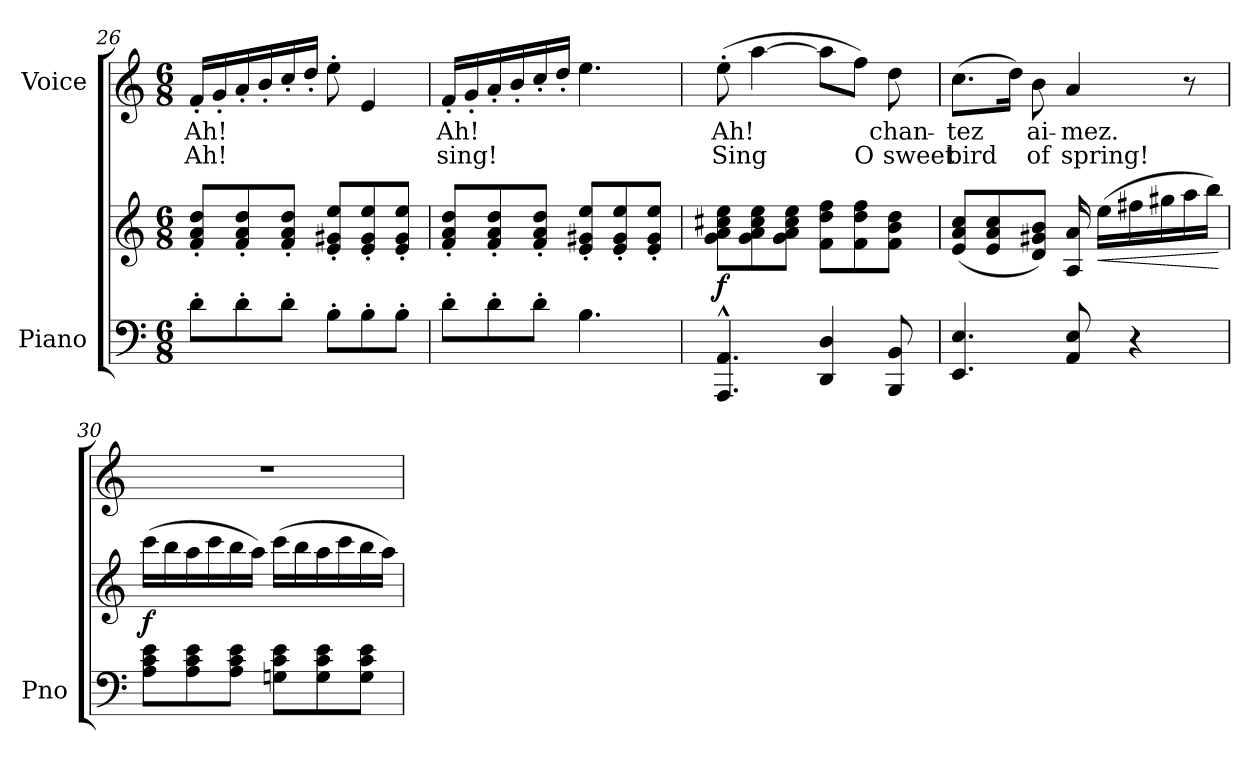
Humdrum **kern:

**kern	**kern	**dynam	**kern	**text	**text
*part2	*part2	*part2	*part1	*part1	*part1
*staff3	*staff2	*staff2/3	*staff1	*staff1	*staff1
*I"Piano	*	*	*I"Voice	*	*
*I'Pno	*	*	*	*	*
*clefF4	*clefG2	*	*clefG2	*	*
*k[]	*k[]	*	*k[]	*	*
*M6/8	*M6/8	*	*M6/8	*	*
=26	=26	=26	=26	=26	=26
!	!	!	!	!LO:LY:b	!LO:LY:b
8d'\L	8f/' 8a/' 8dd/'L	.	16f'/LL	Ah!	Ah!
.	.	.	16g'/	.	.
8d'\	8f/' 8a/' 8dd/'	.	16a'/	.	.
.	.	.	16b'/	.	.
8d'\J	8f/' 8a/' 8dd/'J	.	16cc'/	.	.
.	.	.	16dd'/JJ	.	.
8B'\L	8e/' 8g#X/' 8ee/'L	.	8ee'\	.	.
8B'\	8e/' 8g#/' 8ee/'	.	4e/	.	.
8B'\J	8e/' 8g#/' 8ee/'J	.	.	.	.
!!LO:LB:g=z
=27	=27	=27	=27	=27	=27
!	!	!	!	!LO:LY:b	!LO:LY:b
8d'\L	8f/' 8a/' 8dd/'L	.	16f'/LL	Ah!	sing!
.	.	.	16g'/	.	.
8d'\	8f/' 8a/' 8dd/'	.	16a'/	.	.
.	.	.	16b'/	.	.
8d'\J	8f/' 8a/' 8dd/'J	.	16cc'/	.	.
.	.	.	16dd'/JJ	.	.
4.B\	8e/' 8g#X/' 8ee/'L	.	4.ee\	.	.
.	8e/' 8g#/' 8ee/'	.	.	.	.
.	8e/' 8g#/' 8ee/'J	.	.	.	.
!!LO:LB:g=z
=28	=28	=28	=28	=28	=28
!	!	!LO:DY:b	!	!LO:LY:b	!LO:LY:b
4.AAA/^^ 4.AA/^^	8g\ 8a\ 8cc#X\ 8ee\L	f	(8ee'\	Ah!	Sing
.	8g\ 8a\ 8cc#\ 8ee\	.	[4aa\	.	.
.	8g\ 8a\ 8cc#\ 8ee\J	.	.	.	.
4DD/ 4D/	8f\ 8dd\ 8ff\L	.	8aa\L]	.	.
!	!	!	!	!	!LO:LY:b
.	8f\ 8dd\ 8ff\	.	8ff\J)	.	O
!	!	!	!	!LO:LY:b	!LO:LY:b
8BBB/ 8BB/	8f\ 8b\ 8dd\J	.	8dd\	chan-	sweet
=29	=29	=29	=29	=29	=29
!	!	!	!	!LO:LY:b	!LO:LY:b
4.EE/ 4.E/	(8e/ 8a/ 8cc/L	.	(8.cc\L	-tez	bird
.	8e/ 8a/ 8cc/	.	.	.	.
.	.	.	16dd\Jk)	.	.
!	!	!	!	!LO:LY:b	!LO:LY:b
.	8d/ 8g#X/ 8b/J)	.	8b\	ai-	of
!	!	!	!	!LO:LY:b	!LO:LY:b
8AA/ 8E/	16A/ 16a/	.	4a/	-mez.	spring!
!	!	!LO:HP:b	!	!	!
.	(16ee\LL	<	.	.	.
4r	16ff#X\	.	.	.	.
.	16gg#X\	.	.	.	.
.	16aa\	.	8r	.	.
.	16bb\JJ)	.	.	.	.
.	.	[	.	.	.
=30	=30	=30	=30	=30	=30
!	!	!LO:DY:b	!	!	!
8A\ 8c\ 8e\L	(16ccc\LL	f	2.r	.	.
.	16bb\	.	.	.	.
8A\ 8c\ 8e\	16aa\	.	.	.	.
.	16ccc\	.	.	.	.
8A\ 8c\ 8e\J	16bb\	.	.	.	.
.	16aa\JJ)	.	.	.	.
8Gn\ 8c\ 8e\L	(16ccc\LL	.	.	.	.
.	16bb\	.	.	.	.
8G\ 8c\ 8e\	16aa\	.	.	.	.
.	16ccc\	.	.	.	.
8G\ 8c\ 8e\J	16bb\	.	.	.	.
.	16aa\JJ)	.	.	.	.
=	=	=	=	=	=
*-	*-	*-	*-	*-	*-
